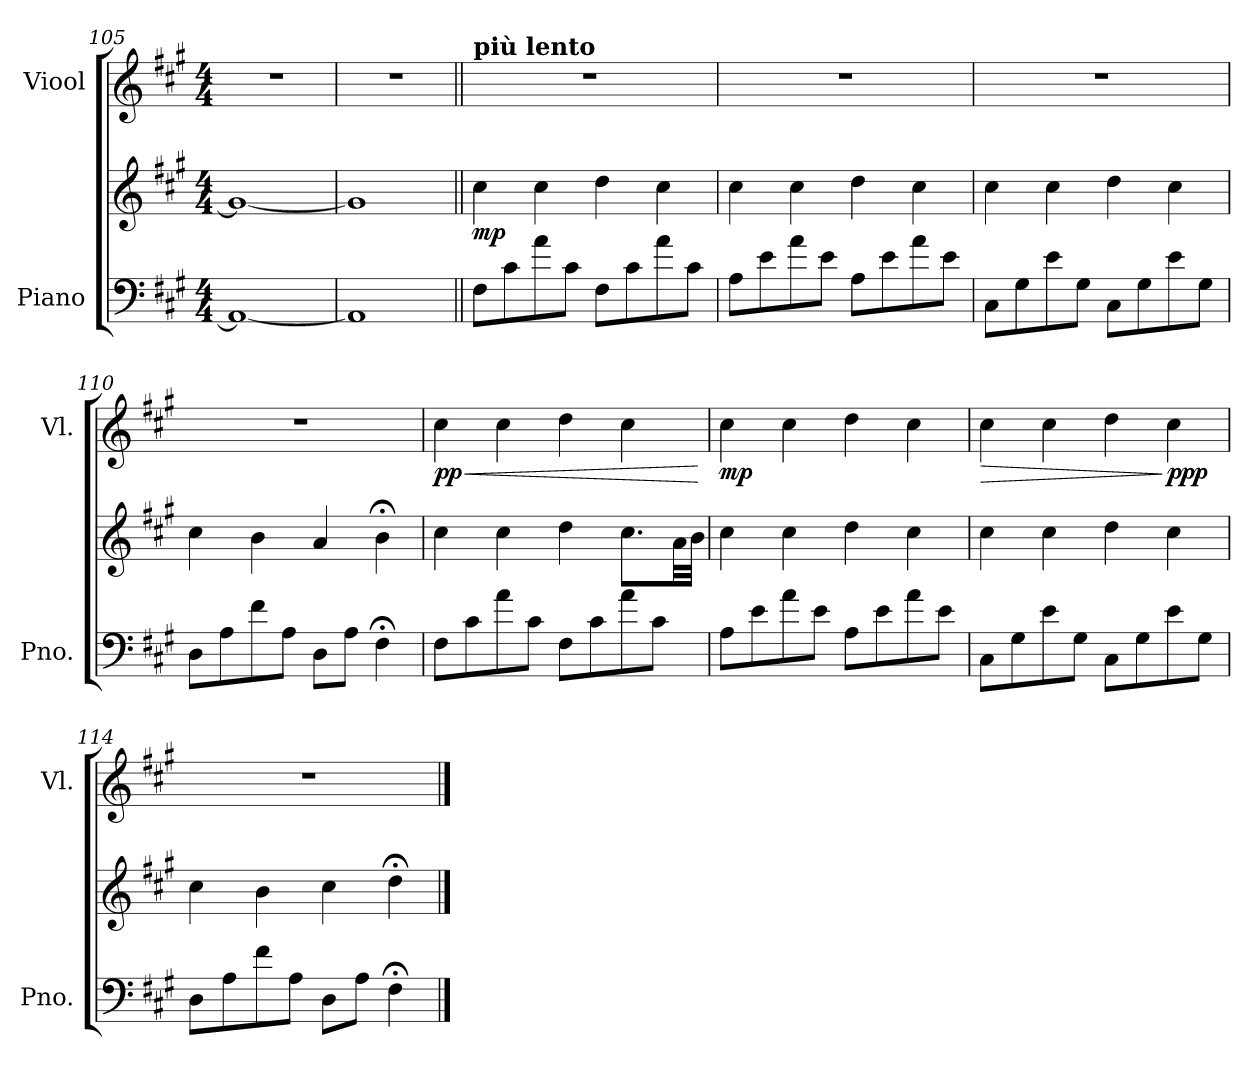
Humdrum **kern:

**kern	**kern	**dynam	**kern	**dynam
*part2	*part2	*part2	*part1	*part1
*staff3	*staff2	*staff2/3	*staff1	*staff1
*I"Piano	*	*	*I"Viool	*
*I'Pno.	*	*	*I'Vl.	*
*clefF4	*clefG2	*	*clefG2	*
*k[f#c#g#]	*k[f#c#g#]	*	*k[f#c#g#]	*
*M4/4	*M4/4	*	*M4/4	*
=105	=105	=105	=105	=105
1AA_	1g#_	.	1r	.
=106	=106	=106	=106	=106
1AA]	1g#]	.	1r	.
=107||	=107||	=107||	=107||	=107||
!	!	!	!LO:TX:a:B:t=più lento	!
!	!	!LO:DY:b	!	!
8F#\L	4cc#\	mp	1r	.
8c#\	.	.	.	.
8a\	4cc#\	.	.	.
8c#\J	.	.	.	.
8F#\L	4dd\	.	.	.
8c#\	.	.	.	.
8a\	4cc#\	.	.	.
8c#\J	.	.	.	.
=108	=108	=108	=108	=108
8A\L	4cc#\	.	1r	.
8e\	.	.	.	.
8a\	4cc#\	.	.	.
8e\J	.	.	.	.
8A\L	4dd\	.	.	.
8e\	.	.	.	.
8a\	4cc#\	.	.	.
8e\J	.	.	.	.
!!LO:LB:g=z
=109	=109	=109	=109	=109
8C#\L	4cc#\	.	1r	.
8G#\	.	.	.	.
8e\	4cc#\	.	.	.
8G#\J	.	.	.	.
8C#\L	4dd\	.	.	.
8G#\	.	.	.	.
8e\	4cc#\	.	.	.
8G#\J	.	.	.	.
=110	=110	=110	=110	=110
8D\L	4cc#\	.	1r	.
8A\	.	.	.	.
8f#\	4b\	.	.	.
8A\J	.	.	.	.
8D\L	4a/	.	.	.
8A\J	.	.	.	.
4F#;<\	4b;<\	.	.	.
=111	=111	=111	=111	=111
!	!	!	!	!LO:HP:b
!	!	!	!	!LO:DY:n=1:b
8F#\L	4cc#\	.	4cc#\	< pp
8c#\	.	.	.	.
8a\	4cc#\	.	4cc#\	.
8c#\J	.	.	.	.
8F#\L	4dd\	.	4dd\	.
8c#\	.	.	.	.
8a\	8.cc#\L	.	4cc#\	.
8c#\J	.	.	.	.
.	32a\LL	.	.	.
.	32b\JJJ	.	.	.
.	.	.	.	[
=112	=112	=112	=112	=112
!	!	!	!	!LO:DY:b
8A\L	4cc#\	.	4cc#\	mp
8e\	.	.	.	.
8a\	4cc#\	.	4cc#\	.
8e\J	.	.	.	.
8A\L	4dd\	.	4dd\	.
8e\	.	.	.	.
8a\	4cc#\	.	4cc#\	.
8e\J	.	.	.	.
!!LO:LB:g=z
=113	=113	=113	=113	=113
!	!	!	!	!LO:HP:b
8C#\L	4cc#\	.	4cc#\	>
8G#\	.	.	.	.
8e\	4cc#\	.	4cc#\	.
8G#\J	.	.	.	.
8C#\L	4dd\	.	4dd\	.
8G#\	.	.	.	.
!	!	!	!	!LO:DY:n=1:b
8e\	4cc#\	.	4cc#\	] ppp
8G#\J	.	.	.	.
=114	=114	=114	=114	=114
8D\L	4cc#\	.	1r	.
8A\	.	.	.	.
8f#\	4b\	.	.	.
8A\J	.	.	.	.
8D\L	4cc#\	.	.	.
8A\J	.	.	.	.
4F#;<\	4dd;<\	.	.	.
==	==	==	==	==
*-	*-	*-	*-	*-
